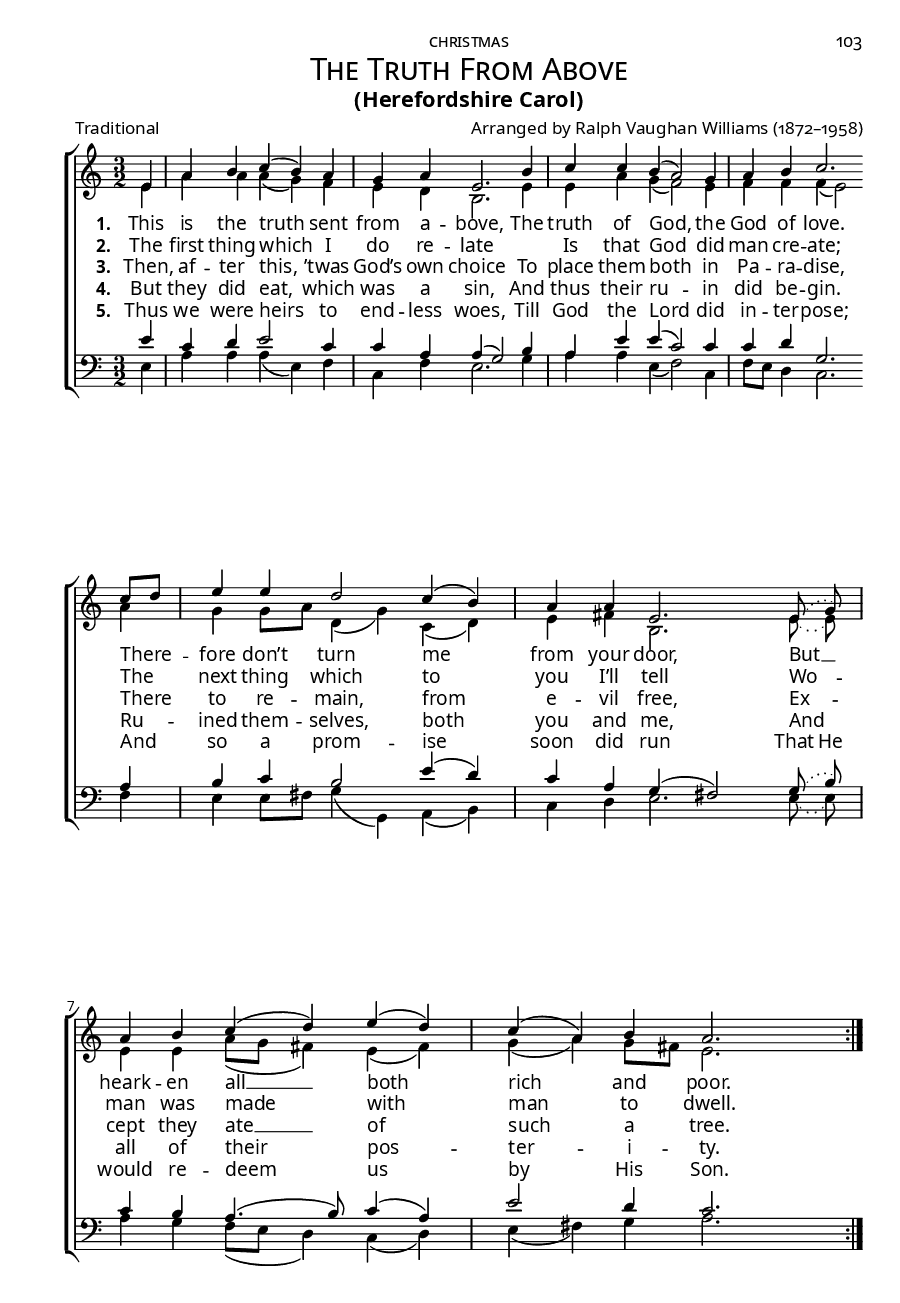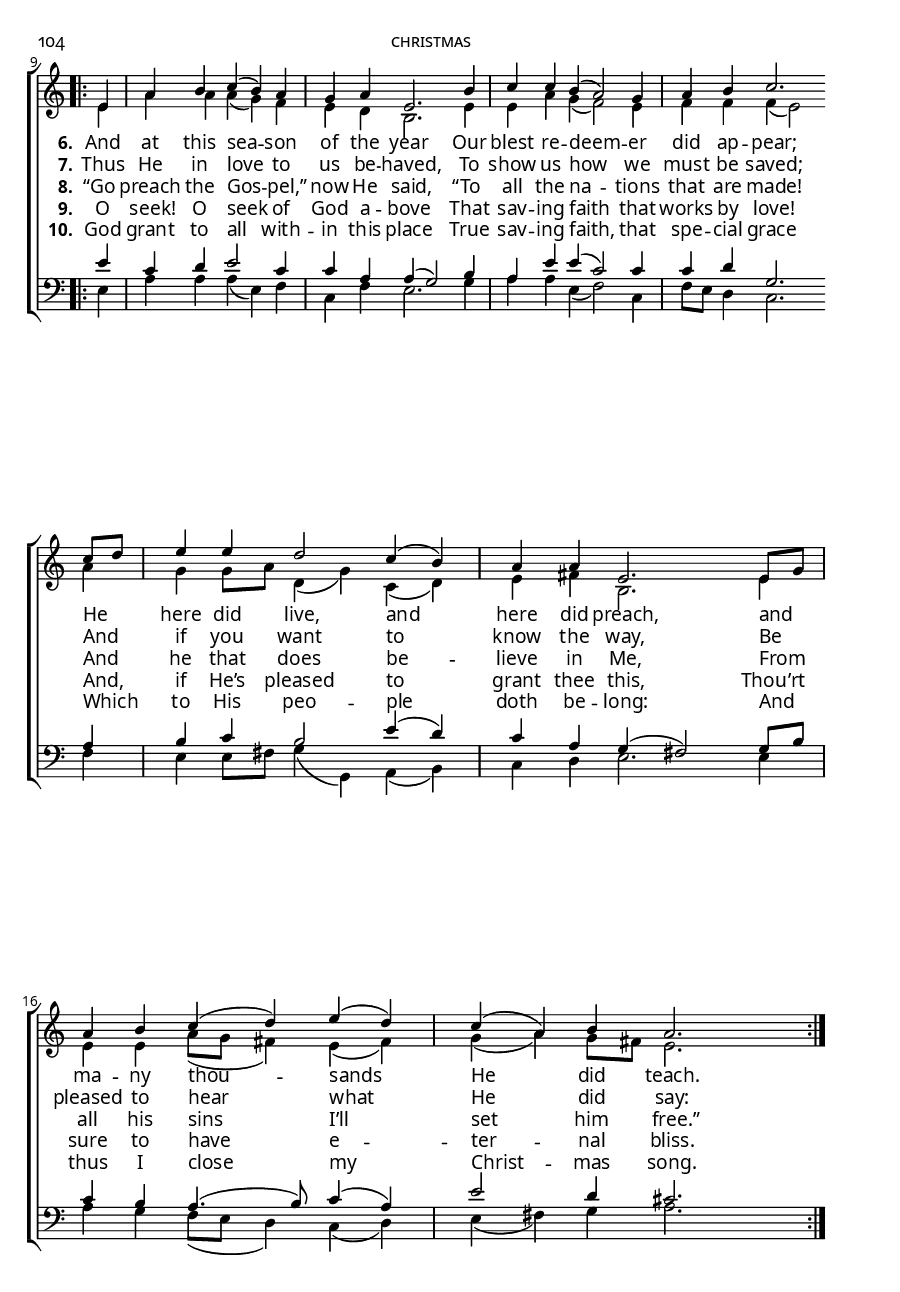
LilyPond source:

\version "2.14.2"
\include "util.ly"
\header {
  title = \markup{\override #'(font-name . "Garamond Premr Pro Smbd Subh"){ \abs-fontsize #15 \smallCapsOldStyle"The Truth From Above"}}
  subtitle = \markup{{ \abs-fontsize #10.5 "(Herefordshire Carol)"}}
  poet = \markup\oldStyleNum"Traditional"
  composer = \markup\oldStyleNum"Arranged by Ralph Vaughan Williams (1872–1958)"
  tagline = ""
}
\paper {
  %print-all-headers = ##f
  paper-height = 9\in
  paper-width = 6\in
  indent = 0\in
  %system-system-spacing = #'((basic-distance . 10) (padding . 0))
  system-system-spacing =
    #'((basic-distance . 0)
       (minimum-distance . 0)
       (padding . -5)
       (stretchability . 100))
  ragged-last-bottom = ##f
  ragged-bottom = ##f
  two-sided = ##t
  inner-margin = 0.5\in
  outer-margin = 0.25\in
  top-margin = 0.25\in
  bottom-margin = 0.25\in
  first-page-number = #103
  print-first-page-number = ##t
  headerLine = \markup{ \smallCapsOldStyle"christmas"}
  oddHeaderMarkup = \markup\fill-line{
     \abs-fontsize #8.5
     \combine 
        \fill-line{"" \on-the-fly #print-page-number-check-first
        \oldStylePageNum""
        }
        \fill-line{\headerLine}
  }
  evenHeaderMarkup = \markup {
     \abs-fontsize #8.5
     \combine
        \on-the-fly #print-page-number-check-first
        \oldStylePageNum""
        \fill-line{\headerLine}
  }
}
#(set-global-staff-size 15) \paper{ #(define fonts (make-pango-font-tree "GoudyOlSt BT" "Garamond Premier Pro" "Garamond Premier Pro" (/ 15 20))) }
#(define ((compound-time one two num numtwo) grob)
   (grob-interpret-markup grob
                          (markup #:override '(baseline-skip . 0) #:number
                                  (#:line ((#:column (one num))
                                           (#:column (two numtwo)))))))
global = {
  \key c \major
  \autoBeamOff
  \time 3/2
}

sopMusic = \relative c' {
  \repeat volta 3 {
    \partial 4 e4 |
    \partial 4*5 a4 b c( b) a |
    \partial 2*3 g a e2. b'4 |
    
    \partial 2*3 c c b( a2) g4 |
    \partial 2*3 a b c2. \bar""\break c8[ d] |
    \partial 2*3 e4 e d2 c4( b) |
    
    \partial 2*3 \slurDotted a a e2. e8( g) |
    \slurSolid
    \partial 2*3 a4 b c( d) e( d) |
    \partial 2*3 c( a) b4 a2.
  }
  \break
  
  
  \repeat volta 2 {
    \partial 4 e4 |
    \partial 4*5 a4 b c( b) a |
    \partial 2*3 g a e2. b'4 |
    
    \partial 2*3 c c b( a2) g4 |
    \partial 2*3 a b c2. \bar""\break c8[ d] |
    \partial 2*3 e4 e d2 c4( b) |
    
    \partial 2*3 a a e2. e8[ g] |
    \partial 2*3 a4 b c( d) e( d) |
    \partial 2*3 c( a) b a2.
  }
}
sopWords = \lyricmode {
  
}

altoMusic = \relative c' {
  e4 |
  a4 a a( g) f |
  e d b2. e4 |
  
  e a g( f2) e4 |
  f f f( e2) a4 |
  g g8[ a] d,4( g) c,( d) |
  
  \slurDotted e fis b,2. e8( e) |
  \slurSolid e4 e a8([ g] fis4) e( fis) |
  g( a) g8[ fis] e2.
  
  
  
  e4 |
  a4 a a( g) f |
  e d b2. e4 |
  
  e a g( f2) e4 |
  f f f( e2) a4 |
  g g8[ a] d,4( g) c,( d) |
  
  e fis b,2. e4 |
  e4 e a8([ g] fis4) e( fis) |
  g( a) g8[ fis] e2.
}

altoWords = \lyricmode {
  \dropLyricsXI
  \set stanza = #"1. "
  This is the truth sent from a -- bove,
  The truth of God, the God of love.
  There -- fore don’t turn me from your door,
  But __ heark -- en all __ both rich and poor.
  
  \set stanza = #"6."
  And at this sea -- son of the year
  Our blest re -- deem -- er did ap -- pear;
  He here did live, and here did preach,
  and ma -- ny thou -- sands He did teach.
}
altoWordsII = \lyricmode {
  \dropLyricsXI
%\markup\italic
  \set stanza = #"2. "
  The first thing which I do re -- late
  \skip1
  Is that God did man cre -- ate;
  The next thing which to you I’ll tell
  Wo -- man was made with man to dwell.
  
  \set stanza = #"7."
  Thus He in love to us be -- haved,
  To show us how we must be saved;
  And if you want to know the way,
  Be pleased to hear what He did say:
}
altoWordsIII = \lyricmode {
  \dropLyricsXI
  \set stanza = #"3. "
  Then, af -- ter this, ’twas God’s own choice
  To place them both in Pa -- ra -- dise,
  There to re -- main, from e -- vil free,
  Ex -- cept they ate __ of such a tree.

  \set stanza = #"8."
  “Go preach the Gos -- pel,” now He said,
  “To all the na -- tions that are made!
  And he that does be -- lieve in Me,
  From all his sins I’ll set him free.”

}
altoWordsIV = \lyricmode {
  \dropLyricsXI
  \set stanza = #"4. "
  But they did eat, which was a sin,
  And thus their ru -- in did be -- gin.
  Ru -- ined them -- selves, both you and me,
  And all of their pos -- ter -- i -- ty.
  
  \set stanza = #"9."
  O seek! O seek of God a -- bove
  That sav -- ing faith that works by love!
  And, if He’s pleased to grant thee this,
  \set ignoreMelismata = ##t
  Thou -- ’rt
  \unset ignoreMelismata
  sure to have e -- ter -- nal bliss.
}
altoWordsV = \lyricmode {
  \dropLyricsXI
  \set stanza = #"5. "
  Thus we were heirs to end -- less woes,
  Till God the Lord did in -- ter -- pose;
  And so a prom -- ise soon did run
  \set ignoreMelismata = ##t
  That He
  \unset ignoreMelismata
  would re -- deem us by His Son.
  
  \set stanza = #"10."
  God grant to all with -- in this place
  True sav -- ing faith, that spe -- cial grace
  Which to His peo -- ple doth be -- long:
  And thus I close my Christ -- mas song.

}
altoWordsVI = \lyricmode {
  \set stanza = #"6. "
  \set ignoreMelismata = ##t
}
tenorMusic = \relative c' {
  e4 |
  c4 d e2 c4 |
  c a a( g2) b4 |
  
  a e' e( c2) c4 |
  c d g,2. a4 |
  b c b2 e4( d) |
  
  c a g( fis!2) \slurDotted g8( b) |
  \slurSolid c4 b a4.( b8) c4( a) |
  e'2 d4 c2.
  
  
  
  e4 |
  c4 d e2 c4 |
  c a a( g2) b4 |
  
  a e' e( c2) c4 |
  c d g,2. a4 |
  b c b2 e4( d) |
  
  c a g( fis!2) g8[ b] |
  c4 b a4.( b8) c4( a) |
  e'2 d4 cis2.
}
tenorWords = \lyricmode {
  
}

bassMusic = \relative c {
  e4 |
  a4 a a( e) f |
  c f e2. g4 |
  
  a4 a e( f2) c4 |
  f8[ e] d4 c2. f4 |
  e e8[ fis] g4( g,) a( b) |
  
  c4 d e2. \slurDotted e8( e) |
  a4 g \slurSolid f8([ e] d4) c( d) |
  e( fis) g a2.
  
  
  
  
  
  e4 |
  a4 a a( e) f |
  c f e2. g4 |
  
  a4 a e( f2) c4 |
  f8[ e] d4 c2. f4 |
  e e8[ fis] g4( g,) a( b) |
  
  c4 d e2. e4 |
  a4 g f8([ e] d4) c( d) |
  e( fis) g a2.
}
bassWords = \lyricmode {

}

pianoRH = \relative c' {
  
}
pianoLH = \relative c' {
  
}

\score {
  <<
   \new ChoirStaff <<
    \new Staff = women <<
      \new Voice = "sopranos" { \voiceOne << \global \sopMusic >> }
      \new Voice = "altos" { \voiceTwo << \global \altoMusic >> }
    >>
    \new Lyrics \with { alignAboveContext = #"women" \override VerticalAxisGroup #'nonstaff-relatedstaff-spacing = #'((basic-distance . 1))} \lyricsto "sopranos" \sopWords
    \new Lyrics = "altosVI"  \with { alignBelowContext = #"women" } \lyricsto "sopranos" \altoWordsVI
    \new Lyrics = "altosV"  \with { alignBelowContext = #"women" } \lyricsto "sopranos" \altoWordsV
    \new Lyrics = "altosIV"  \with { alignBelowContext = #"women" } \lyricsto "sopranos" \altoWordsIV
    \new Lyrics = "altosIII"  \with { alignBelowContext = #"women" } \lyricsto "sopranos" \altoWordsIII
    \new Lyrics = "altosII"  \with { alignBelowContext = #"women" } \lyricsto "sopranos" \altoWordsII
    \new Lyrics = "altos"  \with { alignBelowContext = #"women" \override VerticalAxisGroup #'nonstaff-relatedstaff-spacing = #'((padding . -1)) } \lyricsto "sopranos" \altoWords
   \new Staff = men <<
      \clef bass
      \new Voice = "tenors" { \voiceOne << \global \tenorMusic >> }
      \new Voice = "basses" { \voiceTwo << \global \bassMusic >> }
    >>
    \new Lyrics \with { alignAboveContext = #"men" \override VerticalAxisGroup #'nonstaff-relatedstaff-spacing = #'((basic-distance . 1)) } \lyricsto "tenors" \tenorWords
    \new Lyrics \with { alignBelowContext = #"men" \override VerticalAxisGroup #'nonstaff-relatedstaff-spacing = #'((basic-distance . 1)) } \lyricsto "basses" \bassWords
  >>
%    \new PianoStaff << \new Staff { \new Voice { \pianoRH } } \new Staff { \clef "bass" \pianoLH } >>
  >>
  \layout {
    \context {
      \Score
      \override SpacingSpanner #'base-shortest-duration = #(ly:make-moment 1 2)
      \override SpacingSpanner #'common-shortest-duration = #(ly:make-moment 1 2)
    }
    \context {
      % Remove all empty staves
      % \Staff \RemoveEmptyStaves \override VerticalAxisGroup #'remove-first = ##t
    }
    \context {
      \Lyrics
      \override LyricText #'X-offset = #center-on-word
    }
  }
  \midi {
    \tempo 4 = 115
    \set Staff.midiInstrument = "flute"
  
    \context {
      \Voice
      \remove "Dynamic_performer"
    }
  }
}
